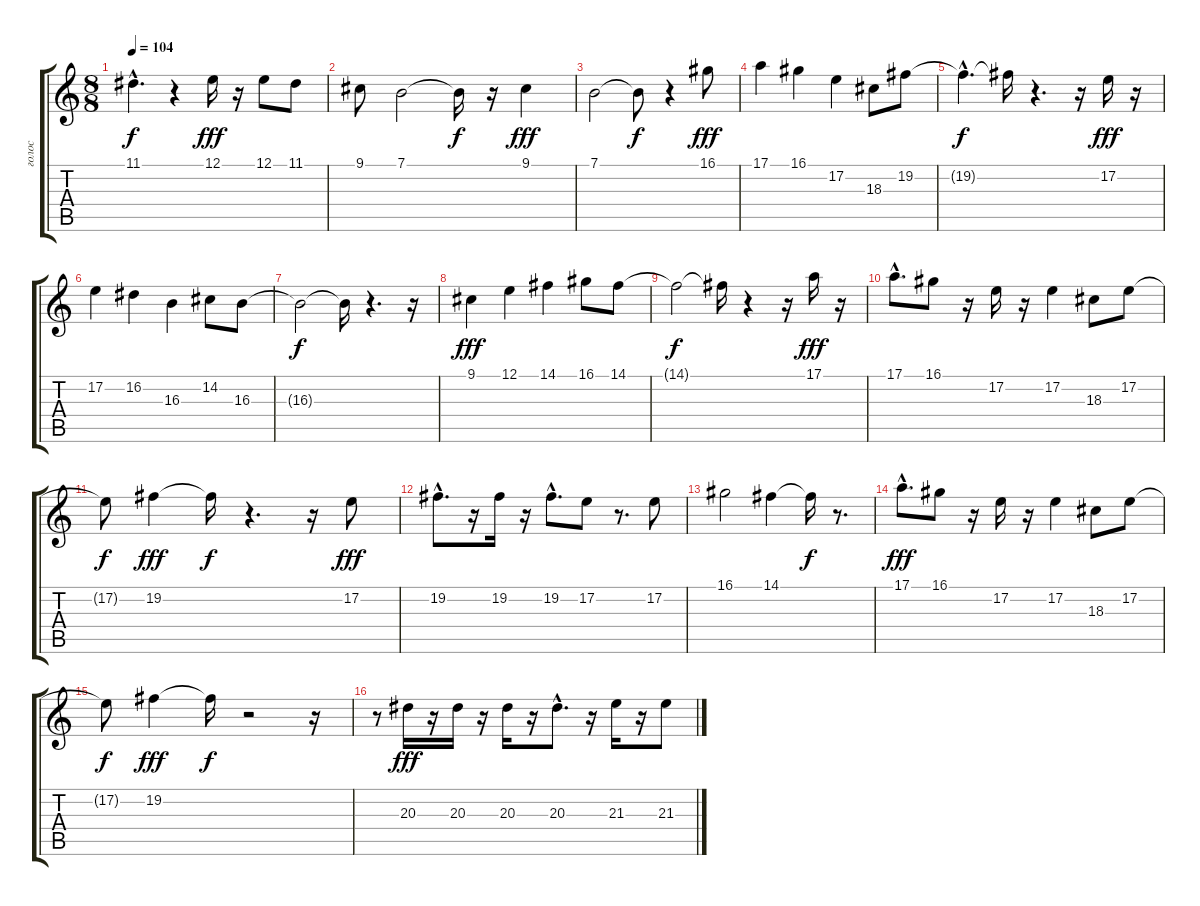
\track ("голос" "голос") {instrument fx5brightness}
\staff {score tabs}
\tuning (E4 B3 G3 D3 A2 E2) {hide}
\ts (8 8)
\tempo 104
\clef g2
\ks c
11.1{hac t}.4{d dy f} r.4 12.1.16{dy fff} r.16 12.1.8 11.1.8 |
9.1.8 7.1.2 7.1{t}.16{dy f} r.16 9.1.4{dy fff} |
7.1.2 7.1{t}.8{dy f} r.4 16.1.8{dy fff} |
17.1.4 16.1.4 17.2.4 18.3.8 19.2.8 |
19.2{hac t}.4{d dy f} 19.2{t}.16 r.4{d} r.16 17.2.16{dy fff} r.16 |
17.2.4 16.2.4 16.3.4 14.2.8 16.3.8 |
16.3{t}.2{dy f} 16.3{t}.16 r.4{d} r.16 |
9.1.4{dy fff} 12.1.4 14.1.4 16.1.8 14.1.8 |
14.1{t}.2{dy f} 14.1{t}.16 r.4 r.16 17.1.16{dy fff} r.16 |
17.1{hac}.8{d} 16.1.8 r.16 17.2.16 r.16 17.2.4 18.3.8 17.2.8 |
17.2{t}.8{dy f} 19.2.4{dy fff} 19.2{t}.16{dy f} r.4{d} r.16 17.2.8{dy fff} |
19.2{hac}.8{d} r.16 19.2.16 r.16 19.2{hac}.8{d} 17.2.8 r.8{d} 17.2.8 |
16.1.2 14.1.4 14.1{t}.16{dy f} r.8{d} |
17.1{hac}.8{d dy fff} 16.1.8 r.16 17.2.16 r.16 17.2.4 18.3.8 17.2.8 |
17.2{t}.8{dy f} 19.2.4{dy fff} 19.2{t}.16{dy f} r.2 r.16 |
r.8 20.3.16{dy fff} r.16 20.3.16 r.16 20.3.16 r.16 20.3{hac}.8{d} r.16 21.3.16 r.16 21.3.8
